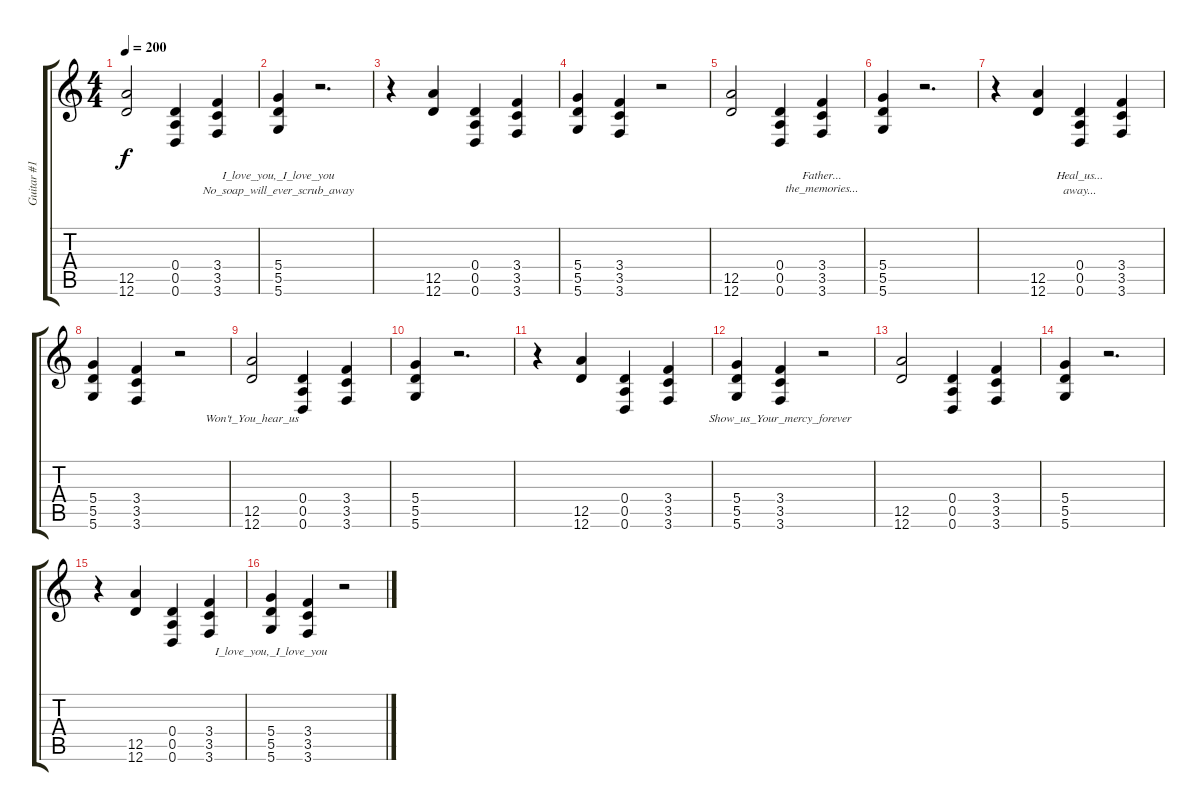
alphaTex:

\track ("Guitar #1" "Guitar #1") {instrument electricguitarclean}
\staff {score tabs}
\tuning (E4 B3 G3 D3 A2 D2) {hide}
\ts (4 4)
\tempo 200
\clef g2
\ks c
(12.5 12.6).2{lyrics (0 "") lyrics (1 "") lyrics (2 "") lyrics (3 "") lyrics (4 "") dy f} (0.4 0.5 0.6).4{lyrics (0 "") lyrics (1 "") lyrics (2 "") lyrics (3 "") lyrics (4 "")} (3.4 3.5 3.6).4{lyrics (0 "") lyrics (1 "") lyrics (2 "") lyrics (3 "") lyrics (4 "")} |
(5.4 5.5 5.6).4{lyrics (0 "I_love_you,_I_love_you") lyrics (1 "No_soap_will_ever_scrub_away") lyrics (2 "") lyrics (3 "") lyrics (4 "")} r.2{d} |
r.4 (12.5 12.6).4{lyrics (0 "") lyrics (1 "") lyrics (2 "") lyrics (3 "") lyrics (4 "")} (0.4 0.5 0.6).4{lyrics (0 "") lyrics (1 "") lyrics (2 "") lyrics (3 "") lyrics (4 "")} (3.4 3.5 3.6).4{lyrics (0 "") lyrics (1 "") lyrics (2 "") lyrics (3 "") lyrics (4 "")} |
(5.4 5.5 5.6).4{lyrics (0 "") lyrics (1 "") lyrics (2 "") lyrics (3 "") lyrics (4 "")} (3.4 3.5 3.6).4{lyrics (0 "") lyrics (1 "") lyrics (2 "") lyrics (3 "") lyrics (4 "")} r.2 |
(12.5 12.6).2{lyrics (0 "") lyrics (1 "") lyrics (2 "") lyrics (3 "") lyrics (4 "")} (0.4 0.5 0.6).4{lyrics (0 "") lyrics (1 "") lyrics (2 "") lyrics (3 "") lyrics (4 "")} (3.4 3.5 3.6).4{lyrics (0 "Father...") lyrics (1 "the_memories...") lyrics (2 "") lyrics (3 "") lyrics (4 "")} |
(5.4 5.5 5.6).4{lyrics (0 "") lyrics (1 "") lyrics (2 "") lyrics (3 "") lyrics (4 "")} r.2{d} |
r.4 (12.5 12.6).4{lyrics (0 "") lyrics (1 "") lyrics (2 "") lyrics (3 "") lyrics (4 "")} (0.4 0.5 0.6).4{lyrics (0 "Heal_us...") lyrics (1 "away...") lyrics (2 "") lyrics (3 "") lyrics (4 "")} (3.4 3.5 3.6).4{lyrics (0 "") lyrics (1 "") lyrics (2 "") lyrics (3 "") lyrics (4 "")} |
(5.4 5.5 5.6).4{lyrics (0 "") lyrics (1 "") lyrics (2 "") lyrics (3 "") lyrics (4 "")} (3.4 3.5 3.6).4{lyrics (0 "") lyrics (1 "") lyrics (2 "") lyrics (3 "") lyrics (4 "")} r.2 |
(12.5 12.6).2{lyrics (0 "Won't_You_hear_us") lyrics (1 "") lyrics (2 "") lyrics (3 "") lyrics (4 "")} (0.4 0.5 0.6).4{lyrics (0 "") lyrics (1 "") lyrics (2 "") lyrics (3 "") lyrics (4 "")} (3.4 3.5 3.6).4{lyrics (0 "") lyrics (1 "") lyrics (2 "") lyrics (3 "") lyrics (4 "")} |
(5.4 5.5 5.6).4{lyrics (0 "") lyrics (1 "") lyrics (2 "") lyrics (3 "") lyrics (4 "")} r.2{d} |
r.4 (12.5 12.6).4{lyrics (0 "") lyrics (1 "") lyrics (2 "") lyrics (3 "") lyrics (4 "")} (0.4 0.5 0.6).4{lyrics (0 "") lyrics (1 "") lyrics (2 "") lyrics (3 "") lyrics (4 "")} (3.4 3.5 3.6).4{lyrics (0 "") lyrics (1 "") lyrics (2 "") lyrics (3 "") lyrics (4 "")} |
(5.4 5.5 5.6).4{lyrics (0 "") lyrics (1 "") lyrics (2 "") lyrics (3 "") lyrics (4 "")} (3.4 3.5 3.6).4{lyrics (0 "Show_us_Your_mercy_forever") lyrics (1 "") lyrics (2 "") lyrics (3 "") lyrics (4 "")} r.2 |
(12.5 12.6).2{lyrics (0 "") lyrics (1 "") lyrics (2 "") lyrics (3 "") lyrics (4 "")} (0.4 0.5 0.6).4{lyrics (0 "") lyrics (1 "") lyrics (2 "") lyrics (3 "") lyrics (4 "")} (3.4 3.5 3.6).4{lyrics (0 "") lyrics (1 "") lyrics (2 "") lyrics (3 "") lyrics (4 "")} |
(5.4 5.5 5.6).4{lyrics (0 "") lyrics (1 "") lyrics (2 "") lyrics (3 "") lyrics (4 "")} r.2{d} |
r.4 (12.5 12.6).4{lyrics (0 "") lyrics (1 "") lyrics (2 "") lyrics (3 "") lyrics (4 "")} (0.4 0.5 0.6).4{lyrics (0 "") lyrics (1 "") lyrics (2 "") lyrics (3 "") lyrics (4 "")} (3.4 3.5 3.6).4{lyrics (0 "") lyrics (1 "") lyrics (2 "") lyrics (3 "") lyrics (4 "")} |
(5.4 5.5 5.6).4{lyrics (0 "I_love_you,_I_love_you") lyrics (1 "") lyrics (2 "") lyrics (3 "") lyrics (4 "")} (3.4 3.5 3.6).4 r.2
